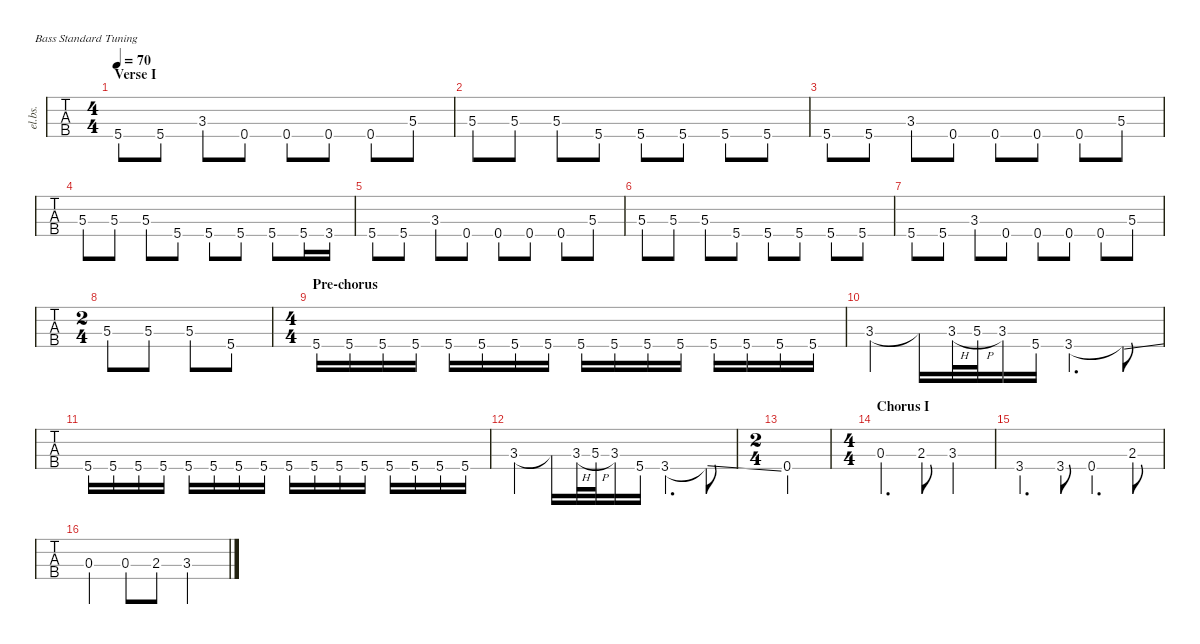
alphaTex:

\defaultSystemsLayout 4
\hideDynamics
\bracketExtendMode nobrackets
\otherSystemsTrackNameOrientation horizontal
\track ("Bass" "el.bs.") {defaultSystemsLayout 4 multiBarRest instrument electricbassfinger}
\staff {tabs}
\tuning (G2 D2 A1 E1)
\ts (4 4)
\section ("" "Verse I")
\tempo 70
\clef f4
\ks c
5.4.8{dy ff} 5.4.8 3.3.8 0.4.8 0.4.8 0.4.8 0.4.8 5.3.8 |
5.3.8 5.3.8 5.3.8 5.4.8 5.4.8 5.4.8 5.4.8 5.4.8 |
5.4.8 5.4.8 3.3.8 0.4.8 0.4.8 0.4.8 0.4.8 5.3.8 |
5.3.8 5.3.8 5.3.8 5.4.8 5.4.8 5.4.8 5.4.8 5.4.16 3.4.16 |
5.4.8 5.4.8 3.3.8 0.4.8 0.4.8 0.4.8 0.4.8 5.3.8 |
5.3.8 5.3.8 5.3.8 5.4.8 5.4.8 5.4.8 5.4.8 5.4.8 |
5.4.8 5.4.8 3.3.8 0.4.8 0.4.8 0.4.8 0.4.8 5.3.8 |
\ts (2 4)
\beaming (8 2 2)
5.3.8 5.3.8 5.3.8 5.4.8 |
\ts (4 4)
\beaming (8 2 2 2 2)
\section ("" "Pre-chorus")
5.4.16 5.4.16 5.4.16 5.4.16 5.4.16 5.4.16 5.4.16 5.4.16 5.4.16 5.4.16 5.4.16 5.4.16 5.4.16 5.4.16 5.4.16 5.4.16 |
3.3.4 3.3{t}.16 3.3{h}.32 5.3{h}.32 3.3.16 5.4.16 3.4.4{d} 3.4{ss t}.8 |
5.4.16 5.4.16 5.4.16 5.4.16 5.4.16 5.4.16 5.4.16 5.4.16 5.4.16 5.4.16 5.4.16 5.4.16 5.4.16 5.4.16 5.4.16 5.4.16 |
3.3.4 3.3{t}.16 3.3{h}.32 5.3{h}.32 3.3.16 5.4.16 3.4.4{d} 3.4{ss t}.8 |
\ts (2 4)
\beaming (8 2 2)
0.4.2 |
\ts (4 4)
\beaming (8 2 2 2 2)
\section ("" "Chorus I")
0.3.4{d} 2.3.8 3.3.2 |
3.4.4{d} 3.4.8 0.4.4{d} 2.3.8 |
0.3.4 0.3.8 2.3.8 3.3.2
